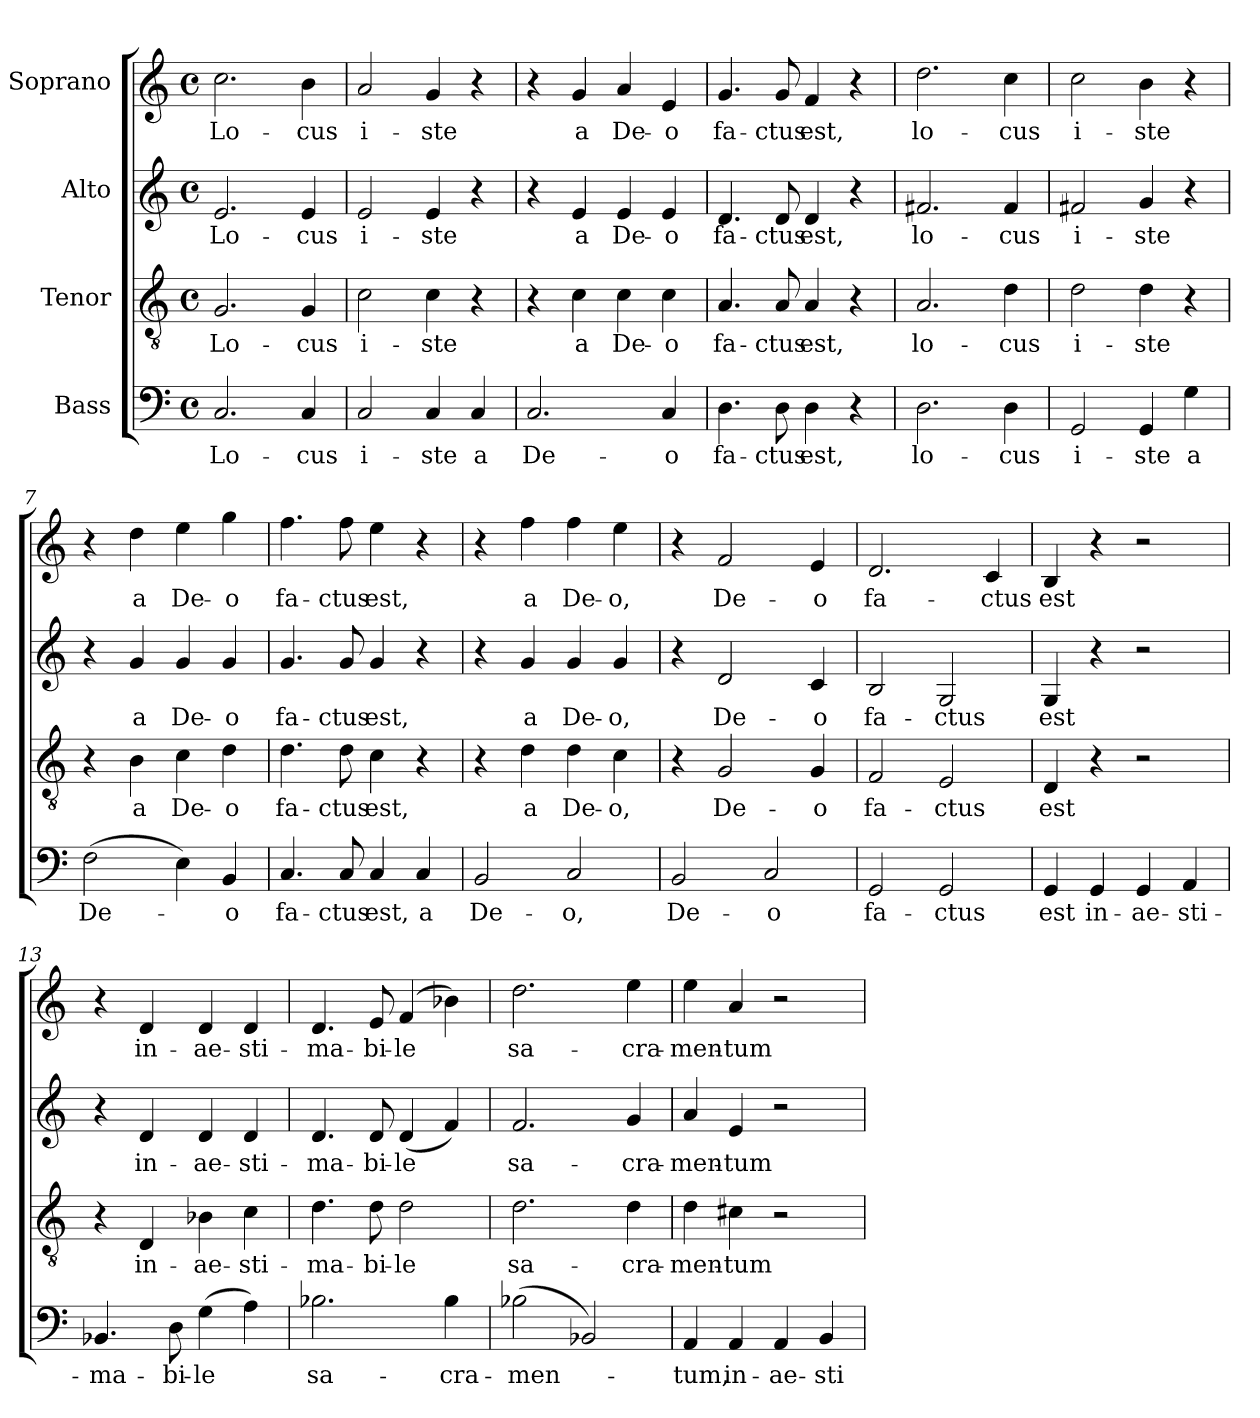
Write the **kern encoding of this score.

**kern	**text	**kern	**text	**kern	**text	**kern	**text
*part4	*part4	*part3	*part3	*part2	*part2	*part1	*part1
*staff4	*staff4	*staff3	*staff3	*staff2	*staff2	*staff1	*staff1
*I"Bass	*	*I"Tenor	*	*I"Alto	*	*I"Soprano	*
*clefF4	*	*clefGv2	*	*clefG2	*	*clefG2	*
*k[]	*	*k[]	*	*k[]	*	*k[]	*
*M4/4	*	*M4/4	*	*M4/4	*	*M4/4	*
*met(c)	*	*met(c)	*	*met(c)	*	*met(c)	*
*MM92	*	*MM92	*	*MM92	*	*MM92	*
=1	=1	=1	=1	=1	=1	=1	=1
!	!LO:LY:b	!	!LO:LY:b	!	!LO:LY:b	!	!LO:LY:b
2.C/	Lo-	2.G/	Lo-	2.e/	Lo-	2.cc\	Lo-
!	!LO:LY:b	!	!LO:LY:b	!	!LO:LY:b	!	!LO:LY:b
4C/	-cus	4G/	-cus	4e/	-cus	4b\	-cus
=2	=2	=2	=2	=2	=2	=2	=2
!	!LO:LY:b	!	!LO:LY:b	!	!LO:LY:b	!	!LO:LY:b
2C/	i-	2c\	i-	2e/	i-	2a/	i-
!	!LO:LY:b	!	!LO:LY:b	!	!LO:LY:b	!	!LO:LY:b
4C/	-ste	4c\	-ste	4e/	-ste	4g/	-ste
!	!LO:LY:b	!	!	!	!	!	!
4C/	a	4r	.	4r	.	4r	.
=3	=3	=3	=3	=3	=3	=3	=3
!	!LO:LY:b	!	!	!	!	!	!
2.C/	De-	4r	.	4r	.	4r	.
!	!	!	!LO:LY:b	!	!LO:LY:b	!	!LO:LY:b
.	.	4c\	a	4e/	a	4g/	a
!	!	!	!LO:LY:b	!	!LO:LY:b	!	!LO:LY:b
.	.	4c\	De-	4e/	De-	4a/	De-
!	!LO:LY:b	!	!LO:LY:b	!	!LO:LY:b	!	!LO:LY:b
4C/	-o	4c\	-o	4e/	-o	4e/	-o
=4	=4	=4	=4	=4	=4	=4	=4
!	!LO:LY:b	!	!LO:LY:b	!	!LO:LY:b	!	!LO:LY:b
4.D\	fa-	4.A/	fa-	4.d/	fa-	4.g/	fa-
!	!LO:LY:b	!	!LO:LY:b	!	!LO:LY:b	!	!LO:LY:b
8D\	-ctus	8A/	-ctus	8d/	-ctus	8g/	-ctus
!	!LO:LY:b	!	!LO:LY:b	!	!LO:LY:b	!	!LO:LY:b
4D\	est,	4A/	est,	4d/	est,	4f/	est,
4r	.	4r	.	4r	.	4r	.
=5	=5	=5	=5	=5	=5	=5	=5
!	!LO:LY:b	!	!LO:LY:b	!	!LO:LY:b	!	!LO:LY:b
2.D\	lo-	2.A/	lo-	2.f#X/	lo-	2.dd\	lo-
!	!LO:LY:b	!	!LO:LY:b	!	!LO:LY:b	!	!LO:LY:b
4D\	-cus	4d\	-cus	4f#/	-cus	4cc\	-cus
!!LO:LB:g=z
=6	=6	=6	=6	=6	=6	=6	=6
!	!LO:LY:b	!	!LO:LY:b	!	!LO:LY:b	!	!LO:LY:b
2GG/	i-	2d\	i-	2f#X/	i-	2cc\	i-
!	!LO:LY:b	!	!LO:LY:b	!	!LO:LY:b	!	!LO:LY:b
4GG/	-ste	4d\	-ste	4g/	-ste	4b\	-ste
!	!LO:LY:b	!	!	!	!	!	!
4G\	a	4r	.	4r	.	4r	.
=7	=7	=7	=7	=7	=7	=7	=7
!	!LO:LY:b	!	!	!	!	!	!
(2F\	De-	4r	.	4r	.	4r	.
!	!	!	!LO:LY:b	!	!LO:LY:b	!	!LO:LY:b
.	.	4B\	a	4g/	a	4dd\	a
!	!	!	!LO:LY:b	!	!LO:LY:b	!	!LO:LY:b
4E\)	.	4c\	De-	4g/	De-	4ee\	De-
!	!LO:LY:b	!	!LO:LY:b	!	!LO:LY:b	!	!LO:LY:b
4BB/	-o	4d\	-o	4g/	-o	4gg\	-o
=8	=8	=8	=8	=8	=8	=8	=8
!	!LO:LY:b	!	!LO:LY:b	!	!LO:LY:b	!	!LO:LY:b
4.C/	fa-	4.d\	fa-	4.g/	fa-	4.ff\	fa-
!	!LO:LY:b	!	!LO:LY:b	!	!LO:LY:b	!	!LO:LY:b
8C/	-ctus	8d\	-ctus	8g/	-ctus	8ff\	-ctus
!	!LO:LY:b	!	!LO:LY:b	!	!LO:LY:b	!	!LO:LY:b
4C/	est,	4c\	est,	4g/	est,	4ee\	est,
!	!LO:LY:b	!	!	!	!	!	!
4C/	a	4r	.	4r	.	4r	.
=9	=9	=9	=9	=9	=9	=9	=9
!	!LO:LY:b	!	!	!	!	!	!
2BB/	De-	4r	.	4r	.	4r	.
!	!	!	!LO:LY:b	!	!LO:LY:b	!	!LO:LY:b
.	.	4d\	a	4g/	a	4ff\	a
!	!LO:LY:b	!	!LO:LY:b	!	!LO:LY:b	!	!LO:LY:b
2C/	-o,	4d\	De-	4g/	De-	4ff\	De-
!	!	!	!LO:LY:b	!	!LO:LY:b	!	!LO:LY:b
.	.	4c\	-o,	4g/	-o,	4ee\	-o,
=10	=10	=10	=10	=10	=10	=10	=10
!	!LO:LY:b	!	!	!	!	!	!
2BB/	De-	4r	.	4r	.	4r	.
!	!	!	!LO:LY:b	!	!LO:LY:b	!	!LO:LY:b
.	.	2G/	De-	2d/	De-	2f/	De-
!	!LO:LY:b	!	!	!	!	!	!
2C/	-o	.	.	.	.	.	.
!	!	!	!LO:LY:b	!	!LO:LY:b	!	!LO:LY:b
.	.	4G/	-o	4c/	-o	4e/	-o
!!LO:PB:g=z
=11	=11	=11	=11	=11	=11	=11	=11
!	!LO:LY:b	!	!LO:LY:b	!	!LO:LY:b	!	!LO:LY:b
2GG/	fa-	2F/	fa-	2B/	fa-	2.d/	fa-
!	!LO:LY:b	!	!LO:LY:b	!	!LO:LY:b	!	!
2GG/	-ctus	2E/	-ctus	2G/	-ctus	.	.
!	!	!	!	!	!	!	!LO:LY:b
.	.	.	.	.	.	4c/	-ctus
=12	=12	=12	=12	=12	=12	=12	=12
!	!LO:LY:b	!	!LO:LY:b	!	!LO:LY:b	!	!LO:LY:b
4GG/	est	4D/	est	4G/	est	4B/	est
!	!LO:LY:b	!	!	!	!	!	!
4GG/	in-	4r	.	4r	.	4r	.
!	!LO:LY:b	!	!	!	!	!	!
4GG/	-ae-	2r	.	2r	.	2r	.
!	!LO:LY:b	!	!	!	!	!	!
4AA/	-sti-	.	.	.	.	.	.
=13	=13	=13	=13	=13	=13	=13	=13
!	!LO:LY:b	!	!	!	!	!	!
4.BB-X/	-ma-	4r	.	4r	.	4r	.
!	!	!	!LO:LY:b	!	!LO:LY:b	!	!LO:LY:b
.	.	4D/	in-	4d/	in-	4d/	in-
!	!LO:LY:b	!	!	!	!	!	!
8D\	-bi-	.	.	.	.	.	.
!	!LO:LY:b	!	!LO:LY:b	!	!LO:LY:b	!	!LO:LY:b
(4G\	-le	4B-X\	-ae-	4d/	-ae-	4d/	-ae-
!	!	!	!LO:LY:b	!	!LO:LY:b	!	!LO:LY:b
4A\)	.	4c\	-sti-	4d/	-sti-	4d/	-sti-
=14	=14	=14	=14	=14	=14	=14	=14
!	!LO:LY:b	!	!LO:LY:b	!	!LO:LY:b	!	!LO:LY:b
2.B-X\	sa-	4.d\	-ma-	4.d/	-ma-	4.d/	-ma-
!	!	!	!LO:LY:b	!	!LO:LY:b	!	!LO:LY:b
.	.	8d\	-bi-	8d/	-bi-	8e/	-bi-
!	!	!	!LO:LY:b	!	!LO:LY:b	!	!LO:LY:b
.	.	2d\	-le	(4d/	-le	(4f/	-le
!	!LO:LY:b	!	!	!	!	!	!
4B-\	-cra-	.	.	4f/)	.	4b-X\)	.
=15	=15	=15	=15	=15	=15	=15	=15
!	!LO:LY:b	!	!LO:LY:b	!	!LO:LY:b	!	!LO:LY:b
(2B-X\	-men-	2.d\	sa-	2.f/	sa-	2.dd\	sa-
2BB-X/)	.	.	.	.	.	.	.
!	!	!	!LO:LY:b	!	!LO:LY:b	!	!LO:LY:b
.	.	4d\	-cra-	4g/	-cra-	4ee\	-cra-
!!LO:LB:g=z
=16	=16	=16	=16	=16	=16	=16	=16
!	!LO:LY:b	!	!LO:LY:b	!	!LO:LY:b	!	!LO:LY:b
4AA/	-tum,	4d\	-men-	4a/	-men-	4ee\	-men-
!	!LO:LY:b	!	!LO:LY:b	!	!LO:LY:b	!	!LO:LY:b
4AA/	in-	4c#X\	-tum	4e/	-tum	4a/	-tum
!	!LO:LY:b	!	!	!	!	!	!
4AA/	-ae-	2r	.	2r	.	2r	.
!	!LO:LY:b	!	!	!	!	!	!
4BB/	-sti-	.	.	.	.	.	.
=	=	=	=	=	=	=	=
*-	*-	*-	*-	*-	*-	*-	*-
